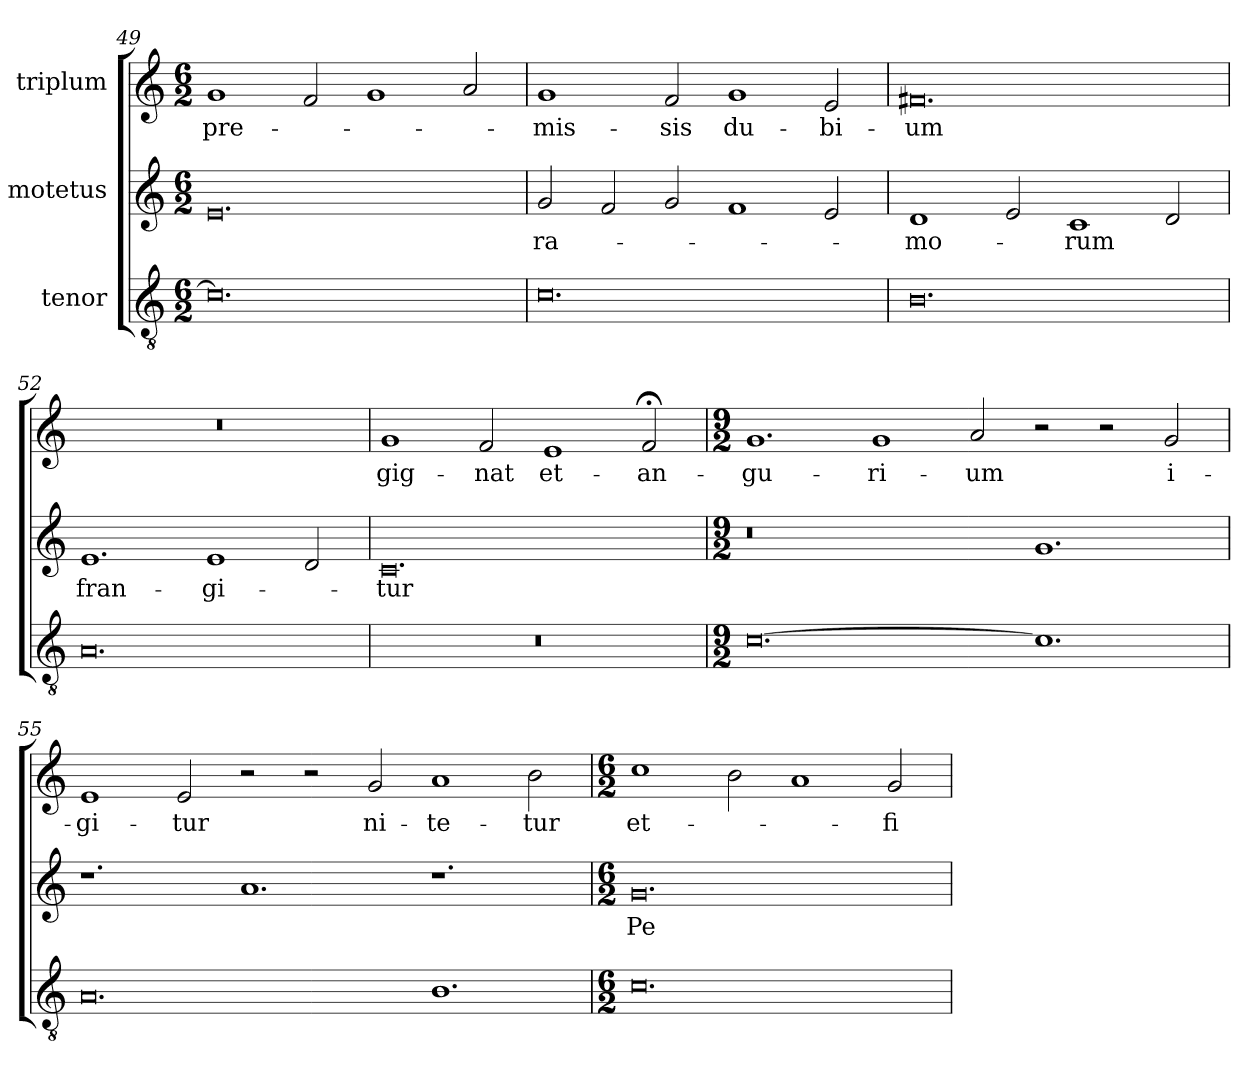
**kern	**kern	**text	**kern	**text
*part3	*part2	*part2	*part1	*part1
*staff3	*staff2	*staff2	*staff1	*staff1
*I"tenor	*I"motetus	*	*I"triplum	*
*clefGv2	*clefG2	*	*clefG2	*
*k[]	*k[]	*	*k[]	*
*C:	*C:	*	*C:	*
*M6/2	*M6/2	*	*M6/2	*
=49	=49	=49	=49	=49
0.c\]	0.e/	.	1g/	pre-
.	.	.	2f/	.
.	.	.	1g/	.
.	.	.	2a/	.
=50	=50	=50	=50	=50
0.c\	2g/	ra-	1g/	-mis-
.	2f/	.	.	.
.	2g/	.	2f/	-sis
.	1f/	.	1g/	du-
.	2e/	.	2e/	-bi-
=51	=51	=51	=51	=51
0.B\	1d/	-mo-	0.f#X/	-um
.	2e/	.	.	.
.	1c/	-rum	.	.
.	2d/	.	.	.
=52	=52	=52	=52	=52
!	!	!	!LO:N:vis=0	!
0.A/	1.e/	fran-	0.r	.
.	1e/	-gi-	.	.
.	2d/	.	.	.
!!LO:LB:g=z
=53	=53	=53	=53	=53
!LO:N:vis=0	!	!	!	!
0.r	0.c/	-tur	1g/	gig-
.	.	.	2f/	-nat
.	.	.	1e/	et-
.	.	.	2f;</	an-
=54	=54	=54	=54	=54
*M9/2	*M9/2	*	*M9/2	*
[0.ci\	0.r	.	1.g/	-gu-
.	.	.	1g/	-ri-
.	.	.	2a/	-um
1.ci\]	1.g/	.	2r	.
.	.	.	2r	.
.	.	.	2g/	i-
=55	=55	=55	=55	=55
0.Ai/	1.r	.	1e/	-gi-
.	.	.	2e/	-tur
.	1.a/	.	2r	.
.	.	.	2r	.
.	.	.	2g/	ni-
1.Bi\	1.r	.	1a/	-te-
.	.	.	2b\	-tur
=56	=56	=56	=56	=56
*M6/2	*M6/2	*	*M6/2	*
0.c\	0.g/	Pe-	1cc\	et-
.	.	.	2b\	.
.	.	.	1a/	.
.	.	.	2g/	fi-
=	=	=	=	=
*-	*-	*-	*-	*-
